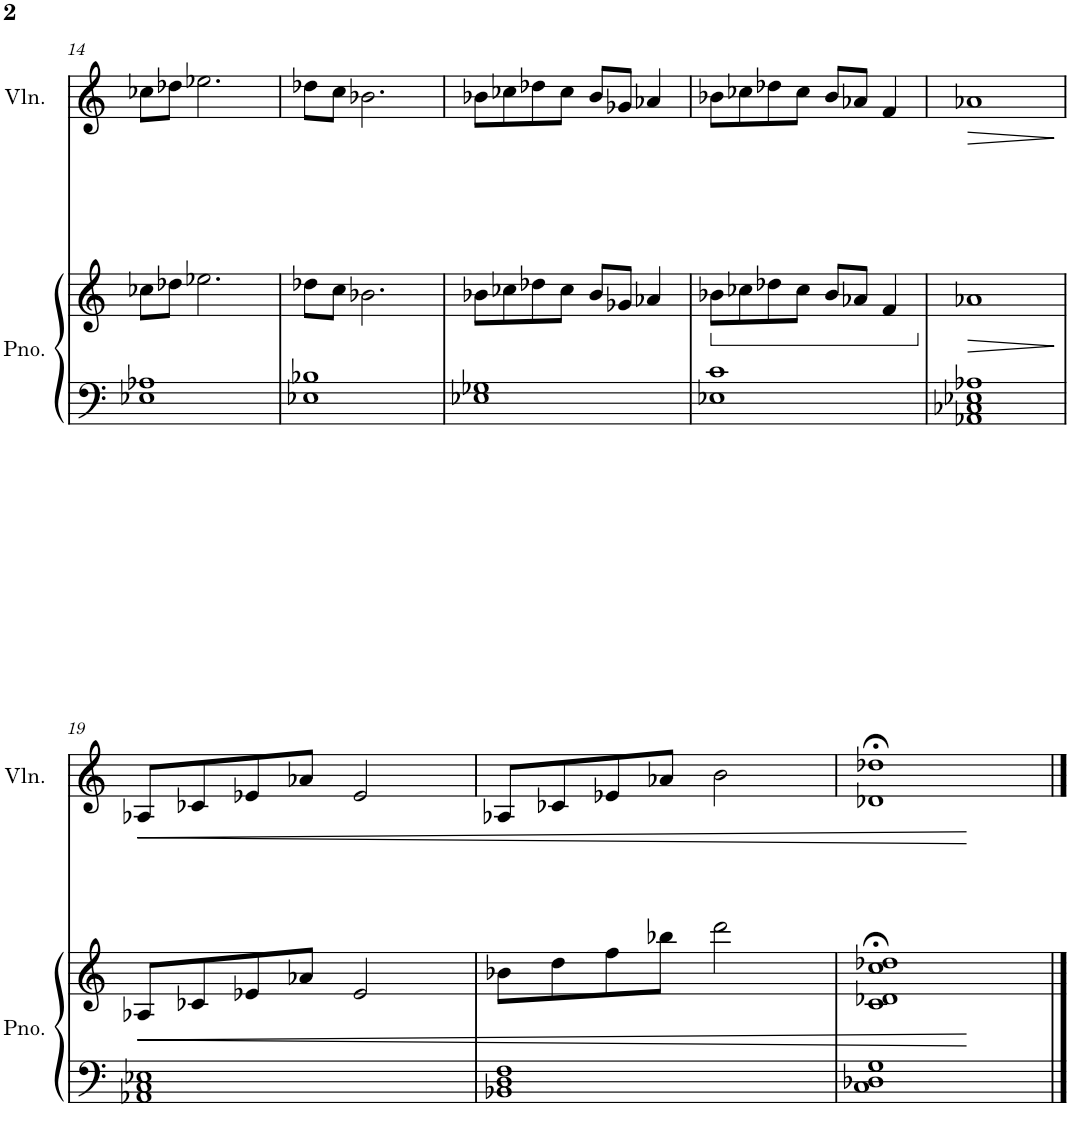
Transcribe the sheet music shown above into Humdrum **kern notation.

**kern	**kern	**dynam	**kern	**dynam
*part2	*part2	*part2	*part1	*part1
*staff3	*staff2	*staff2/3	*staff1	*staff1
*I"Piano	*	*	*I"Violin	*
*I'Pno.	*	*	*I'Vln.	*
!!LO:PB:g=z
*clefF4	*clefG2	*	*clefG2	*
*k[]	*k[]	*	*k[]	*
*M4/4	*M4/4	*	*M4/4	*
=14	=14	=14	=14	=14
1E-X 1A-X	8cc-X\L	.	8cc-X\L	.
.	8dd-X\J	.	8dd-X\J	.
.	2.ee-X\	.	2.ee-X\	.
=15	=15	=15	=15	=15
1E-X 1B-X	8dd-X\L	.	8dd-X\L	.
.	8cc\J	.	8cc\J	.
.	2.b-X\	.	2.b-X\	.
=16	=16	=16	=16	=16
1E-X 1G-X	8b-X\L	.	8b-X\L	.
.	8cc-X\	.	8cc-X\	.
.	8dd-X\	.	8dd-X\	.
.	8cc-\J	.	8cc-\J	.
.	8b-/L	.	8b-/L	.
.	8g-X/J	.	8g-X/J	.
.	4a-X/	.	4a-X/	.
=17	=17	=17	=17	=17
*	*ped	*	*	*
1E-X 1c	8b-X\L	.	8b-X\L	.
.	8cc-X\	.	8cc-X\	.
.	8dd-X\	.	8dd-X\	.
.	8cc-\J	.	8cc-\J	.
.	8b-/L	.	8b-/L	.
.	8a-X/J	.	8a-X/J	.
.	4f/	.	4f/	.
=18	=18	=18	=18	=18
*	*Xped	*	*	*
!	!	!LO:HP:b	!	!LO:HP:b
1AA-X 1C-X 1E-X 1A-X	1a-X	>	1a-X	>
.	.	]	.	]
!!LO:LB:g=z
=19	=19	=19	=19	=19
!	!	!LO:HP:b	!	!LO:HP:b
1AA-X 1C 1E-X	8A-X/L	<	8A-X/L	<
.	8c-X/	.	8c-X/	.
.	8e-X/	.	8e-X/	.
.	8a-X/J	.	8a-X/J	.
.	2e-/	.	2e-/	.
=20	=20	=20	=20	=20
1BB-X 1D 1F	8b-X\L	.	8A-X/L	.
.	8dd\	.	8c-X/	.
.	8ff\	.	8e-X/	.
.	8bb-X\J	.	8a-X/J	.
.	2ddd\	.	2b\	.
=21	=21	=21	=21	=21
1C 1D-X 1G	1c;< 1d-X;< 1cc;< 1dd-X;<	.	1d-X;< 1dd-X;<	.
.	.	[	.	[
==	==	==	==	==
*-	*-	*-	*-	*-
